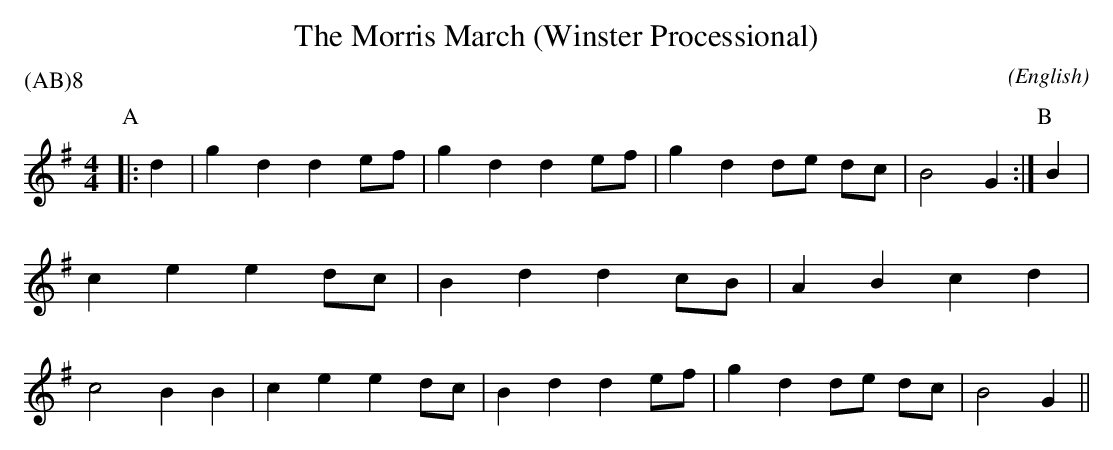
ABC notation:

X:1
T:The Morris March (Winster Processional)
M:4/4
C:
O:English
P:(AB)8
K:G
P:A
|: d2 | g2 d2 d2 ef | g2 d2 d2 ef | g2 d2 de dc | B4 G2    :|\
P:B
B2 | c2 e2 e2 dc | B2 d2 d2 cB | A2 B2 c2 d2 | c4 B2    \
B2 | c2 e2 e2 dc | B2 d2 d2 ef | g2 d2 de dc | B4 G2    ||
